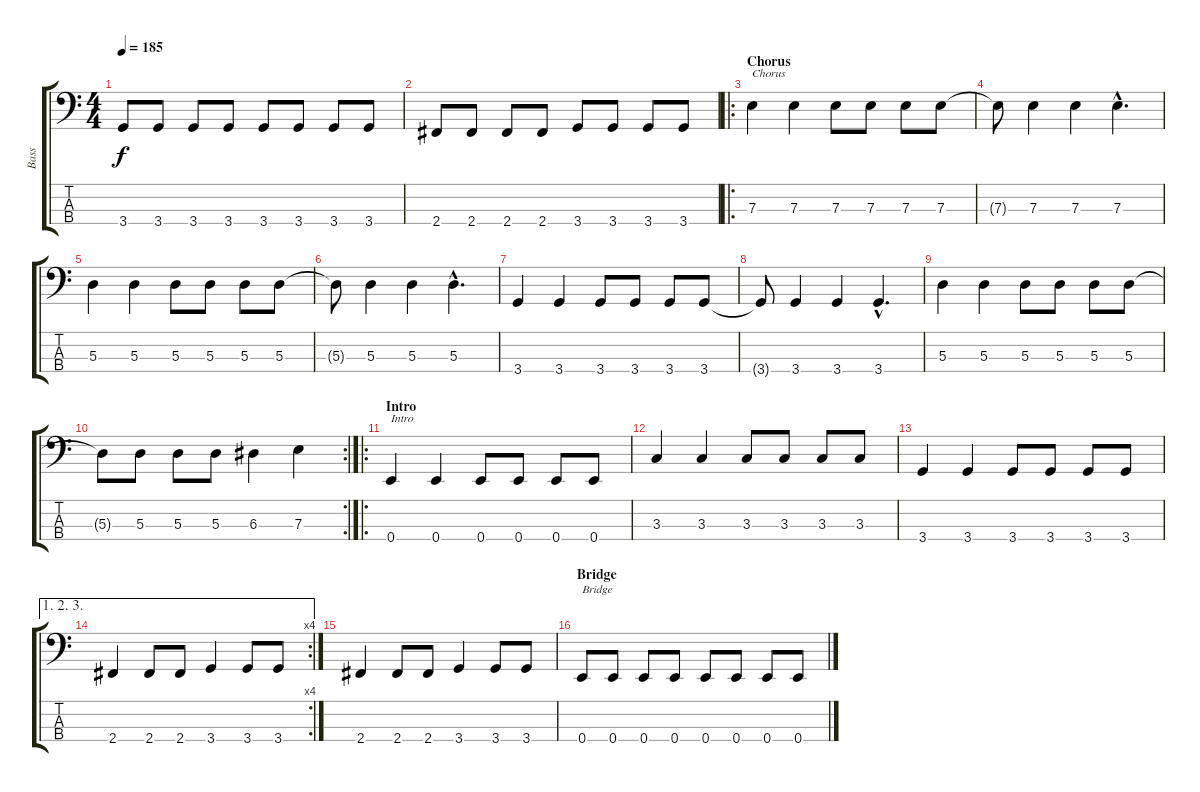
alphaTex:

\track ("Bass" "Bass") {instrument electricbasspick}
\staff {score tabs}
\tuning (G2 D2 A1 E1) {hide}
\ts (4 4)
\tempo 185
\clef f4
\ks c
3.4.8{dy f} 3.4.8 3.4.8 3.4.8 3.4.8 3.4.8 3.4.8 3.4.8 |
2.4.8 2.4.8 2.4.8 2.4.8 3.4.8 3.4.8 3.4.8 3.4.8 |
\ro
\section ("" "Chorus")
7.3.4{txt "Chorus"} 7.3.4 7.3.8 7.3.8 7.3.8 7.3.8 |
7.3{t}.8 7.3.4 7.3.4 7.3{hac}.4{d} |
5.3.4 5.3.4 5.3.8 5.3.8 5.3.8 5.3.8 |
5.3{t}.8 5.3.4 5.3.4 5.3{hac}.4{d} |
3.4.4 3.4.4 3.4.8 3.4.8 3.4.8 3.4.8 |
3.4{t}.8 3.4.4 3.4.4 3.4{hac}.4{d} |
5.3.4 5.3.4 5.3.8 5.3.8 5.3.8 5.3.8 |
\rc 2
5.3{t}.8 5.3.8 5.3.8 5.3.8 6.3.4 7.3.4 |
\ro
\section ("" "Intro")
0.4.4{txt "Intro"} 0.4.4 0.4.8 0.4.8 0.4.8 0.4.8 |
3.3.4 3.3.4 3.3.8 3.3.8 3.3.8 3.3.8 |
3.4.4 3.4.4 3.4.8 3.4.8 3.4.8 3.4.8 |
\ae (1 2 3)
\rc 4
2.4.4 2.4.8 2.4.8 3.4.4 3.4.8 3.4.8 |
2.4.4 2.4.8 2.4.8 3.4.4 3.4.8 3.4.8 |
\section ("" "Bridge")
0.4.8{txt "Bridge" volume 11} 0.4.8 0.4.8 0.4.8 0.4.8 0.4.8 0.4.8 0.4.8
